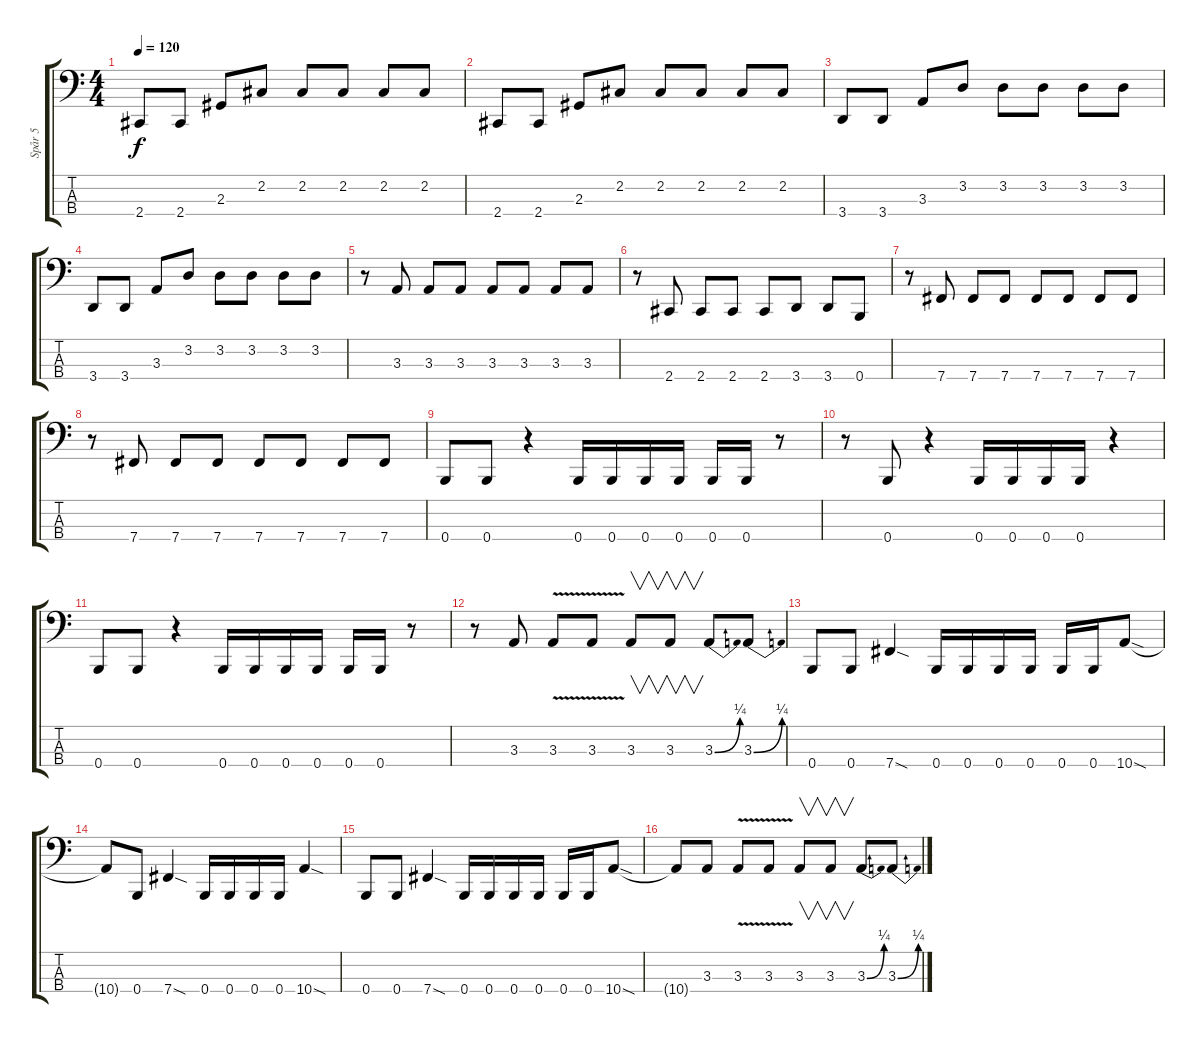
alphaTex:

\track ("Spår 5" "Spår 5") {instrument electricbasspick}
\staff {score tabs}
\tuning (E2 B1 Gb1 B0) {hide}
\ts (4 4)
\tempo 120
\clef f4
\ks c
2.4.8{dy f} 2.4.8 2.3.8 2.2.8 2.2.8 2.2.8 2.2.8 2.2.8 |
2.4.8 2.4.8 2.3.8 2.2.8 2.2.8 2.2.8 2.2.8 2.2.8 |
3.4.8 3.4.8 3.3.8 3.2.8 3.2.8 3.2.8 3.2.8 3.2.8 |
3.4.8 3.4.8 3.3.8 3.2.8 3.2.8 3.2.8 3.2.8 3.2.8 |
r.8 3.3.8 3.3.8 3.3.8 3.3.8 3.3.8 3.3.8 3.3.8 |
r.8 2.4.8 2.4.8 2.4.8 2.4.8 3.4.8 3.4.8 0.4.8 |
r.8 7.4.8 7.4.8 7.4.8 7.4.8 7.4.8 7.4.8 7.4.8 |
r.8 7.4.8 7.4.8 7.4.8 7.4.8 7.4.8 7.4.8 7.4.8 |
0.4.8 0.4.8 r.4 0.4.16 0.4.16 0.4.16 0.4.16 0.4.16 0.4.16 r.8 |
r.8 0.4.8 r.4 0.4.16 0.4.16 0.4.16 0.4.16 r.4 |
0.4.8 0.4.8 r.4 0.4.16 0.4.16 0.4.16 0.4.16 0.4.16 0.4.16 r.8 |
r.8 3.3.8 3.3{v}.8 3.3{v}.8 3.3.8{v} 3.3.8{v} 3.3{be (bend 0 0 60 1)}.8 3.3{be (bend 0 0 60 1)}.8 |
0.4.8 0.4.8 7.4{sod}.4 0.4.16 0.4.16 0.4.16 0.4.16 0.4.16 0.4.16 10.4{sod}.8 |
10.4{t}.8 0.4.8 7.4{sod}.4 0.4.16 0.4.16 0.4.16 0.4.16 10.4{sod}.4 |
0.4.8 0.4.8 7.4{sod}.4 0.4.16 0.4.16 0.4.16 0.4.16 0.4.16 0.4.16 10.4{sod}.8 |
10.4{t}.8 3.3.8 3.3{v}.8 3.3{v}.8 3.3.8{v} 3.3.8{v} 3.3{be (bend 0 0 60 1)}.8 3.3{be (bend 0 0 60 1)}.8
